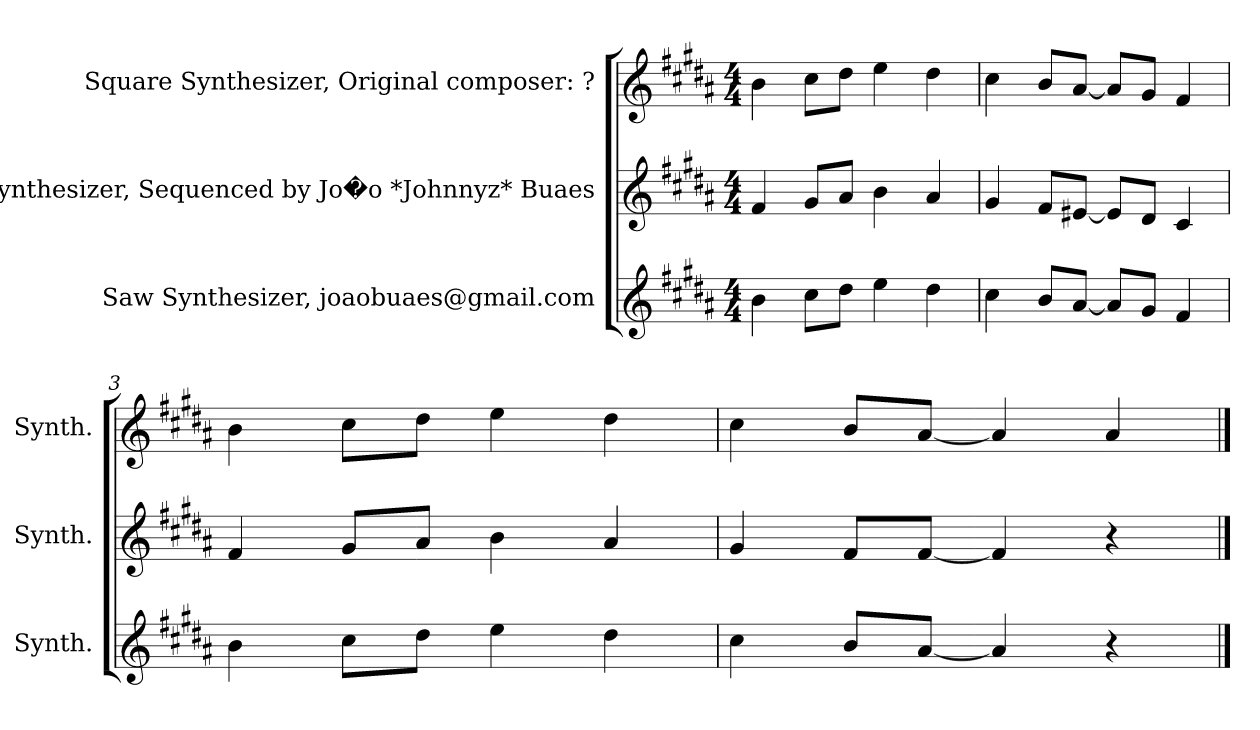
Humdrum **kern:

**kern	**kern	**kern
*part3	*part2	*part1
*staff3	*staff2	*staff1
*I"Saw Synthesizer, joaobuaes@gmail.com	*I"Square Synthesizer, Sequenced by Jo�o *Johnnyz* Buaes	*I"Square Synthesizer, Original composer: ?
*I'Synth.	*I'Synth.	*I'Synth.
*clefG2	*clefG2	*clefG2
*k[f#c#g#d#a#]	*k[f#c#g#d#a#]	*k[f#c#g#d#a#]
*M4/4	*M4/4	*M4/4
*MM180	*MM180	*MM180
=1	=1	=1
4b\	4f#/	4b\
8cc#\L	8g#/L	8cc#\L
8dd#\J	8a#/J	8dd#\J
4ee\	4b\	4ee\
4dd#\	4a#/	4dd#\
=2	=2	=2
4cc#\	4g#/	4cc#\
8b/L	8f#/L	8b/L
[8a#/J	[8e#X/J	[8a#/J
8a#/L]	8e#/L]	8a#/L]
8g#/J	8d#/J	8g#/J
4f#/	4c#/	4f#/
!!LO:LB:g=z
=3	=3	=3
4b\	4f#/	4b\
8cc#\L	8g#/L	8cc#\L
8dd#\J	8a#/J	8dd#\J
4ee\	4b\	4ee\
4dd#\	4a#/	4dd#\
=4	=4	=4
4cc#\	4g#/	4cc#\
8b/L	8f#/L	8b/L
[8a#/J	[8f#/J	[8a#/J
4a#/]	4f#/]	4a#/]
4r	4r	4a#/
==	==	==
*-	*-	*-
